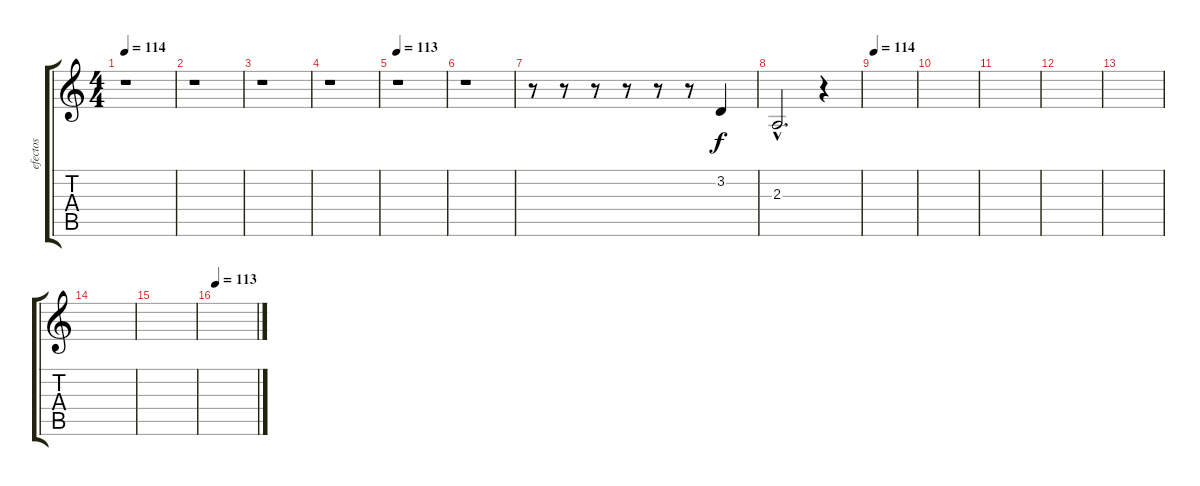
\track ("efectos" "efectos") {instrument fx6goblins}
\staff {score tabs}
\tuning (E4 B3 G3 D3 A2 E2) {hide}
\ts (4 4)
\tempo 114
\clef g2
\ks c
r.1{dy f instrument fx6goblins} |
r.1 |
r.1 |
r.1 |
\tempo 113
r.1 |
r.1 |
r.8 r.8 r.8 r.8 r.8 r.8 3.2.4 |
2.3{hac}.2{d} r.4 |
\tempo 114
|
|
|
|
|
|
|
\tempo 113
